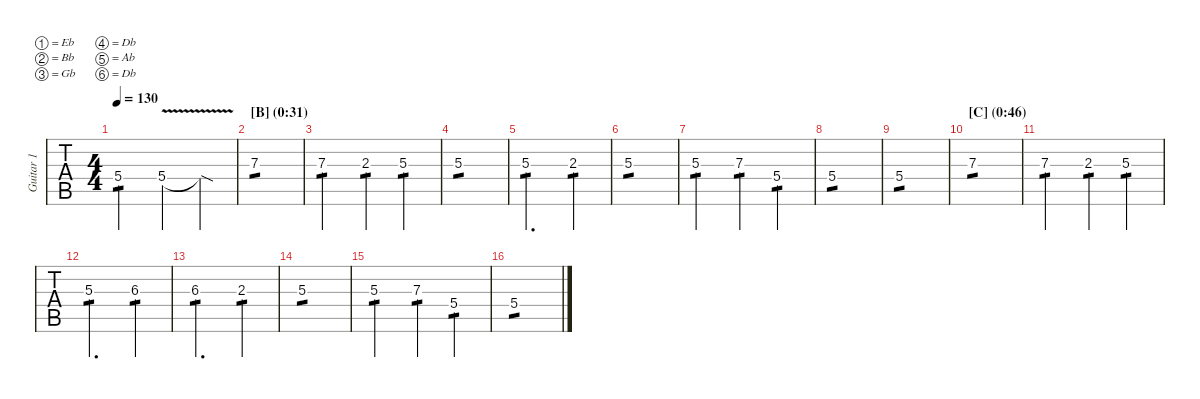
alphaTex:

\defaultSystemsLayout 4
\hideDynamics
\bracketExtendMode nobrackets
\multiTrackTrackNamePolicy allsystems
\firstSystemTrackNameMode fullname
\otherSystemsTrackNameMode fullname
\track ("Guitar 1" "Guitar 1") {instrument overdrivenguitar}
\staff {tabs}
\tuning (Eb4 Bb3 Gb3 Db3 Ab2 Db2)
\ts (4 4)
\tempo 130
\clef g2
\ks aminor
5.4{acc x}.2{tp 1 dy mf} 5.4{v acc x}.4 5.4{sod t acc x}.4 |
\section ("B" "(0:31)")
7.3{acc x}.1{tp 1} |
7.3{acc x}.2{tp 1} 2.3{acc x}.4{tp 1} 5.3{acc #}.4{tp 1} |
5.3{acc #}.1{tp 1} |
5.3{acc #}.2{d tp 1} 2.3{acc x}.4{tp 1} |
5.3{acc #}.1{tp 1} |
5.3{acc #}.2{tp 1} 7.3{acc x}.4{tp 1} 5.4{acc x}.4{tp 1} |
5.4{acc x}.1{tp 1} |
5.4{acc x}.1{tp 1} |
\section ("C" "(0:46)")
7.3{acc x}.1{tp 1} |
7.3{acc x}.2{tp 1} 2.3{acc x}.4{tp 1} 5.3{acc #}.4{tp 1} |
5.3{acc #}.2{d tp 1} 6.3{acc #}.4{tp 1} |
6.3{acc #}.2{d tp 1} 2.3{acc x}.4{tp 1} |
5.3{acc #}.1{tp 1} |
5.3{acc #}.2{tp 1} 7.3{acc x}.4{tp 1} 5.4{acc x}.4{tp 1} |
5.4{acc x}.1{tp 1}
